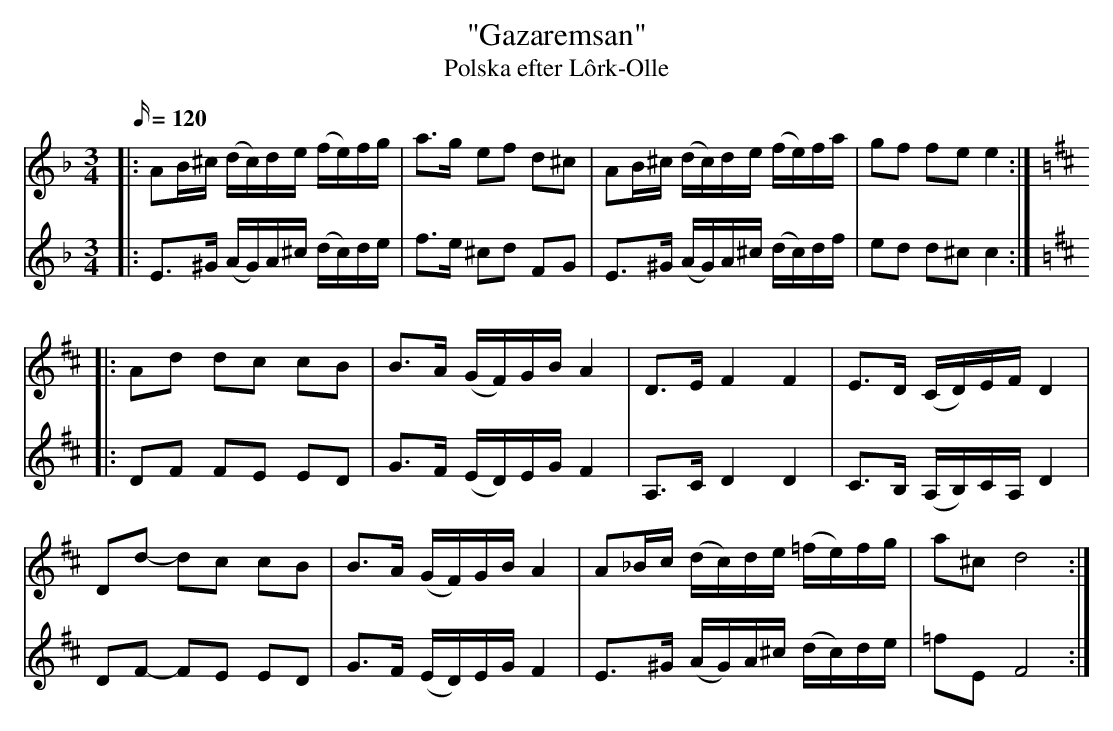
X:1
T: "Gazaremsan"
T: Polska efter Lôrk-Olle
M: 3/4
L: 1/16
Q: 120
K: Dm
V: 1
|: A2B^c (dc)de (fe)fg | a3g e2f2 d2^c2 | A2B^c (dc)de (fe)fa | g2f2 f2e2 e4 :|
K: D
|: A2d2 d2c2 c2B2 | B3A (GF)GB A4 | D3E F4 F4 | E3D (CD)EF D4 |
D2d2- d2c2 c2B2 | B3A (GF)GB A4 | A2_Bc (dc)de (=fe)fg | a2^c2 d8 :|
V: 2
|: E3^G (AG)A^c (dc)de | f3e ^c2d2 F2G2 | E3^G (AG)A^c (dc)df | e2d2 d2^c2 c4 :|
K: D
|: D2F2 F2E2 E2D2 | G3F (ED)EG F4 | A,3C D4 D4 | C3B, (A,B,)CA, D4 |
D2F2- F2E2 E2D2 | G3F (ED)EG F4 | E3^G (AG)A^c (dc)de | =f2E2 F8 :|
